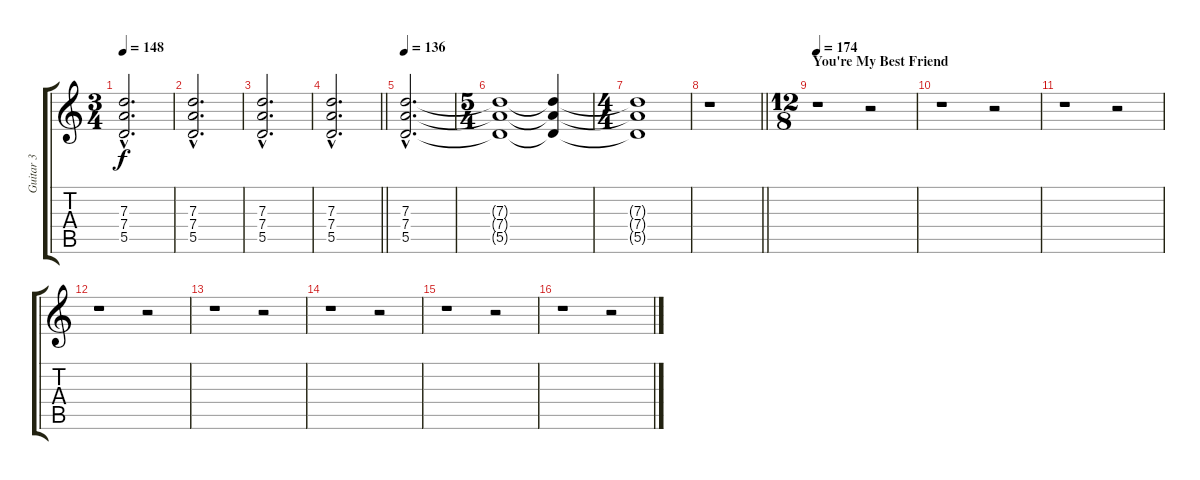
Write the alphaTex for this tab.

\track ("Guitar 3" "Guitar 3") {instrument electricguitarjazz}
\staff {score tabs}
\tuning (E4 B3 G3 D3 A2 E2) {hide}
\ts (3 4)
\tempo 148
\clef g2
\ks c
(7.3{hac} 7.4{hac} 5.5{hac}).2{d dy f} |
(7.3{hac} 7.4{hac} 5.5{hac}).2{d} |
(7.3{hac} 7.4{hac} 5.5{hac}).2{d} |
\barLineRight lightlight
(7.3{hac} 7.4{hac} 5.5{hac}).2{d} |
\tempo 136
(7.3{hac} 7.4{hac} 5.5{hac}).2{d volume 13} |
\ts (5 4)
(7.3{t} 7.4{t} 5.5{t}).1 (7.3{t} 7.4{t} 5.5{t}).4 |
\ts (4 4)
(7.3{t} 7.4{t} 5.5{t}).1 |
\barLineRight lightlight
r.1 |
\ts (12 8)
\section ("" "You're My Best Friend")
\tempo 174
r.1{volume 13 balance 8 instrument electricguitarjazz} r.2 |
r.1 r.2 |
r.1 r.2 |
r.1 r.2 |
r.1 r.2 |
r.1 r.2 |
r.1 r.2 |
r.1 r.2
